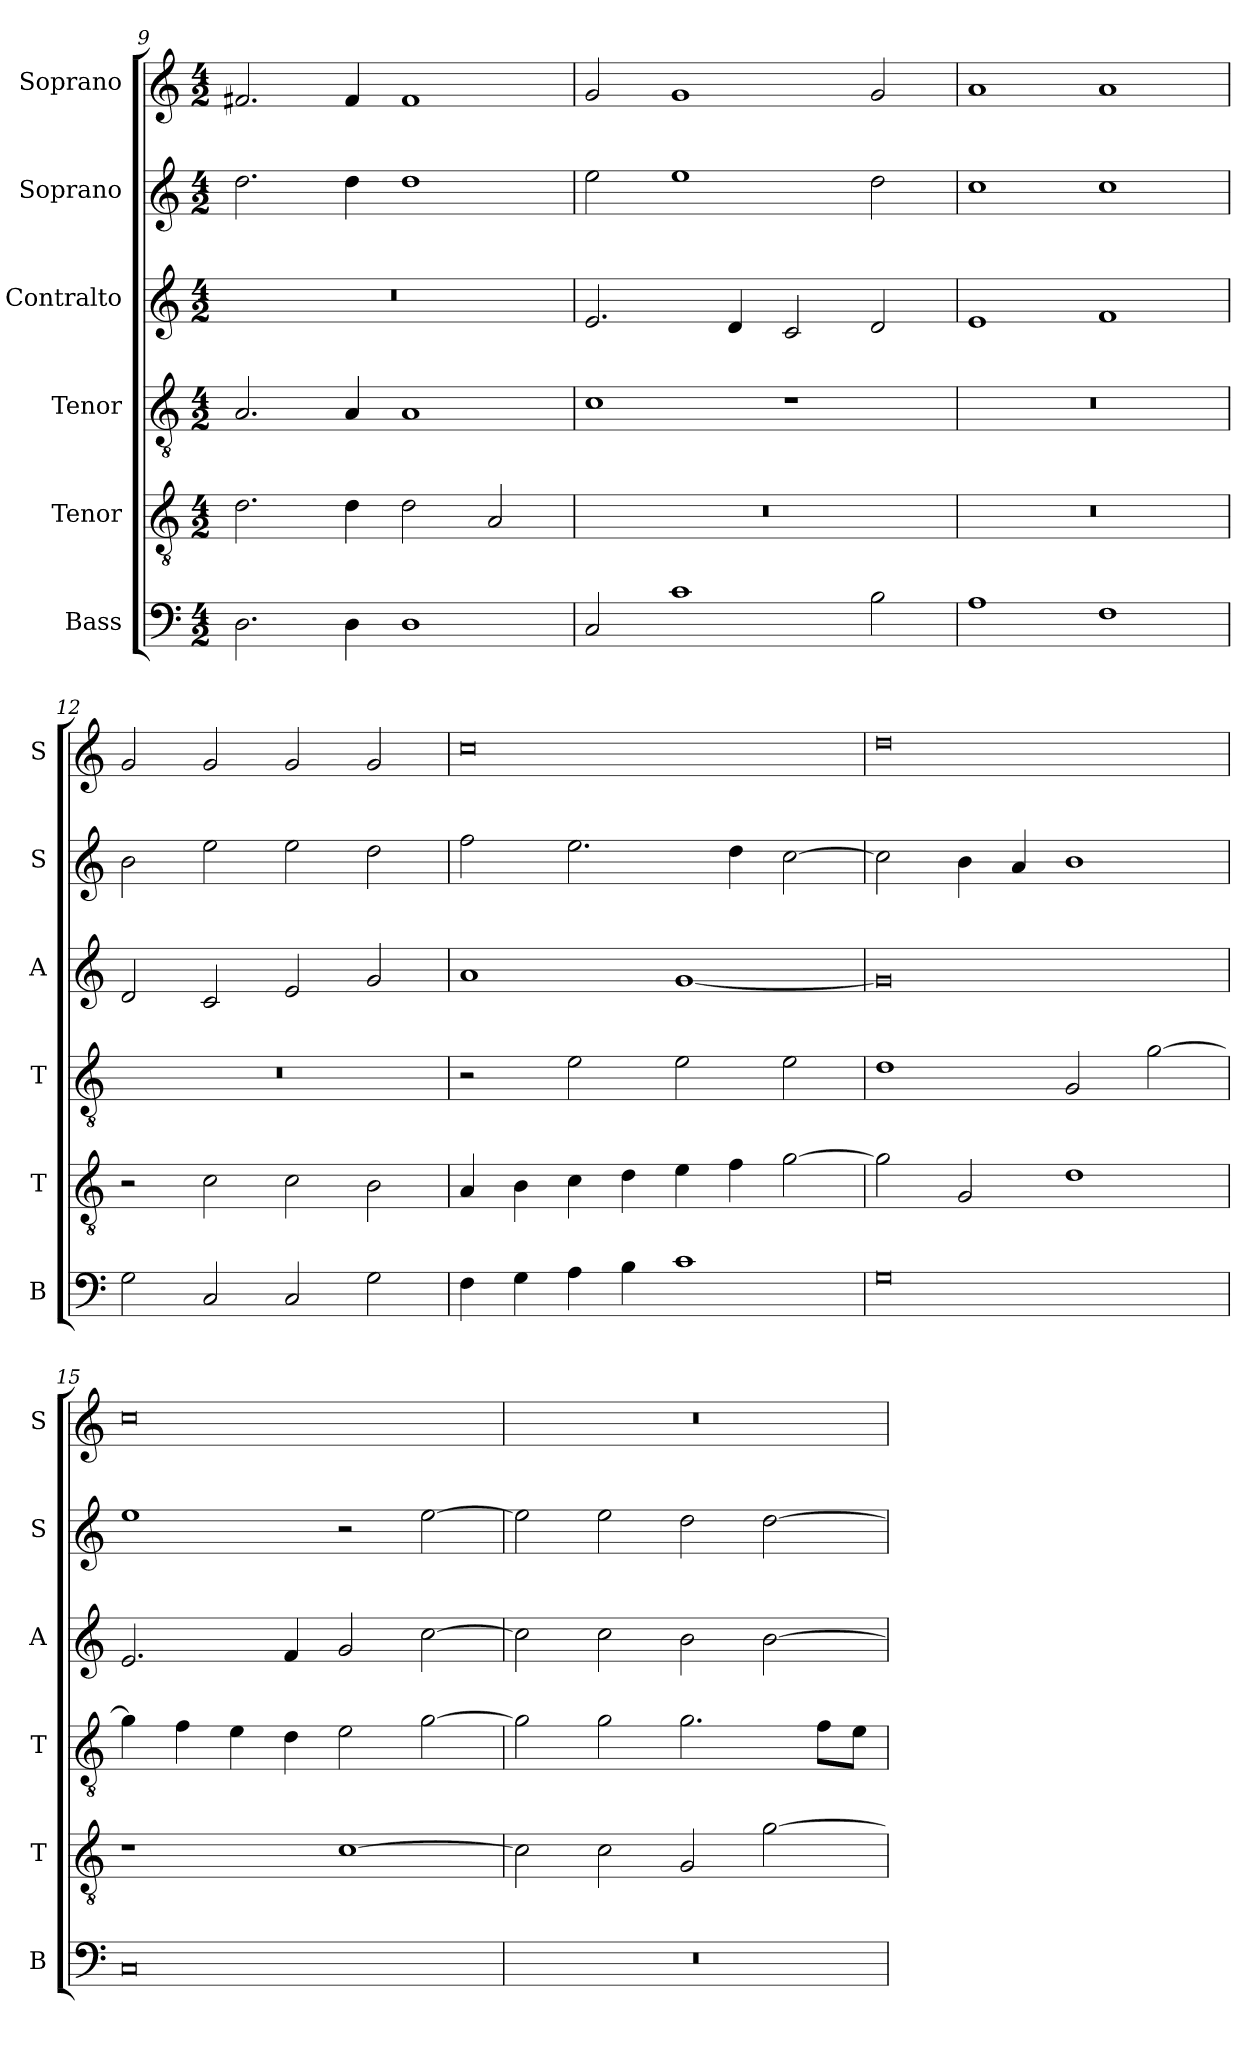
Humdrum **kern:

**kern	**kern	**kern	**kern	**kern	**kern
*part6	*part5	*part4	*part3	*part2	*part1
*staff6	*staff5	*staff4	*staff3	*staff2	*staff1
*I"Bass	*I"Tenor	*I"Tenor	*I"Contralto	*I"Soprano	*I"Soprano
*I'B	*I'T	*I'T	*I'A	*I'S	*I'S
*clefF4	*clefGv2	*clefGv2	*clefG2	*clefG2	*clefG2
*k[]	*k[]	*k[]	*k[]	*k[]	*k[]
*G:mix	*G:mix	*G:mix	*G:mix	*G:mix	*G:mix
*M4/2	*M4/2	*M4/2	*M4/2	*M4/2	*M4/2
=9	=9	=9	=9	=9	=9
2.D	2.d	2.A	0r	2.dd	2.f#X
4D	4d	4A	.	4dd	4f#
1D	2d	1A	.	1dd	1f#
.	2A	.	.	.	.
=10	=10	=10	=10	=10	=10
2C	0r	1c	2.e	2ee	2g
1c	.	.	.	1ee	1g
.	.	.	4d	.	.
.	.	1r	2c	.	.
2B	.	.	2d	2dd	2g
=11	=11	=11	=11	=11	=11
1A	0r	0r	1e	1cc	1a
1F	.	.	1f	1cc	1a
=12	=12	=12	=12	=12	=12
2G	2r	0r	2d	2b	2g
2C	2c	.	2c	2ee	2g
2C	2c	.	2e	2ee	2g
2G	2B	.	2g	2dd	2g
=13	=13	=13	=13	=13	=13
4F	4A	2r	1a	2ff	0cc
4G	4B	.	.	.	.
4A	4c	2e	.	2.ee	.
4B	4d	.	.	.	.
1c	4e	2e	[1g	.	.
.	4f	.	.	4dd	.
.	[2g	2e	.	[2cc	.
=14	=14	=14	=14	=14	=14
0G	2g]	1d	0g]	2cc]	0dd
.	2G	.	.	4b	.
.	.	.	.	4a	.
.	1d	2G	.	1b	.
.	.	[2g	.	.	.
=15	=15	=15	=15	=15	=15
0C	1r	4g]	2.e	1ee	0cc
.	.	4f	.	.	.
.	.	4e	.	.	.
.	.	4d	4f	.	.
.	[1c	2e	2g	2r	.
.	.	[2g	[2cc	[2ee	.
=16	=16	=16	=16	=16	=16
0r	2c]	2g]	2cc]	2ee]	0r
.	2c	2g	2cc	2ee	.
.	2G	2.g	2b	2dd	.
.	[2g	.	[2b	[2dd	.
.	.	8f\L	.	.	.
.	.	8e\J	.	.	.
=	=	=	=	=	=
*-	*-	*-	*-	*-	*-
